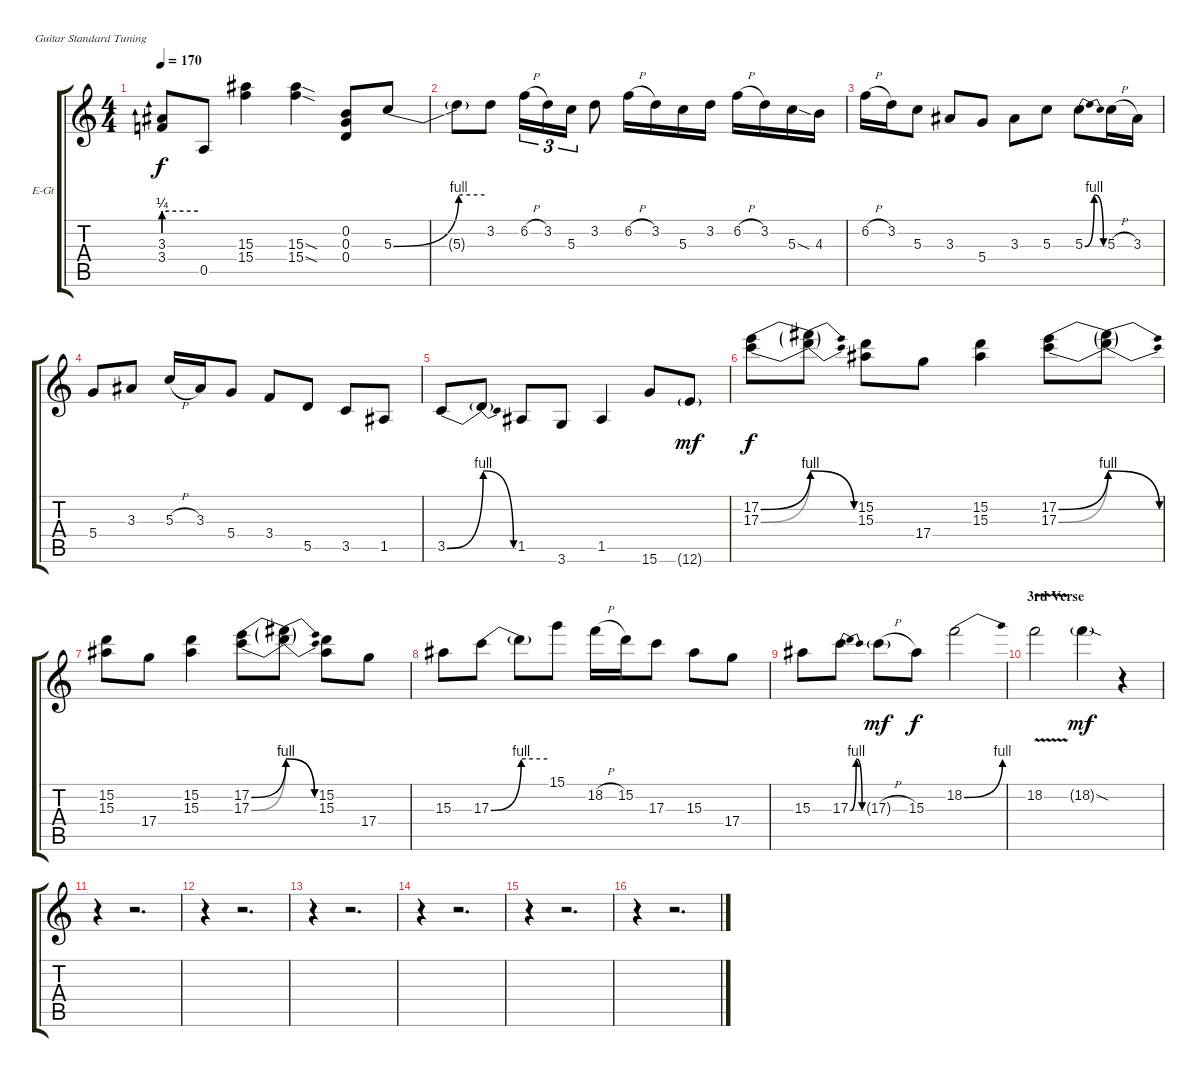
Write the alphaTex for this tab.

\bracketExtendMode groupsimilarinstruments
\firstSystemTrackNameOrientation horizontal
\otherSystemsTrackNameOrientation horizontal
\track ("Guitar 2" "E-Gt") {instrument distortionguitar}
\staff {score tabs}
\tuning (E4 B3 G3 D3 A2 E2)
\ts (4 4)
\tempo 170
\clef g2
\ks c
(3.3{be (hold 0 1 60 1) t} 3.4{be (hold 0 1 60 1) t}).8{dy f} 0.5.8 (15.3 15.4).4 (15.3{sod} 15.4{sod}).4 (0.2 0.3 0.4).8 5.3{be (bend 0 0 60 4)}.8 |
5.3{be (hold 0 4 60 4) t}.8 3.2.8 6.2{h}.16{tu (3 2)} 3.2.16{tu (3 2)} 5.3.16{tu (3 2)} 3.2.8 6.2{h}.16 3.2.16 5.3.16 3.2.16 6.2{h}.16 3.2.16 5.3{sod}.16 4.3.16 |
6.2{h}.16 3.2.16 5.3.8 3.3.8 5.4.8 3.3.8 5.3.8 5.3{be (bendrelease 0 0 30 4 30 4 60 0)}.8 5.3{h}.16 3.3.16 |
5.4.8 3.3.8 5.3{h}.16 3.3.16 5.4.8 3.4.8 5.5.8 3.5.8 1.5.8 |
3.5{be (bend 0 0 60 4)}.8 3.5{be (release 0 4 60 0) t}.8 1.5.8 3.6.8 1.5.4 15.6.8 12.6{g}.8{dy mf} |
(17.2{be (bend 0 0 60 4)} 17.3{be (bend 0 0 60 4)}).8{dy f} (17.2{be (release 0 4 60 0) t} 17.3{be (release 0 4 60 0) t}).8 (15.2 15.3).8 17.4.8 (15.2 15.3).4 (17.2{be (bend 0 0 60 4)} 17.3{be (bend 0 0 60 4)}).8 (17.2{be (release 0 4 60 0) t} 17.3{be (release 0 4 60 0) t}).8 |
(15.2 15.3).8 17.4.8 (15.2 15.3).4 (17.2{be (bend 0 0 60 4)} 17.3{be (bend 0 0 60 4)}).8 (17.2{be (release 0 4 60 0) t} 17.3{be (release 0 4 60 0) t}).8 (15.2 15.3).8 17.4.8 |
15.3.8 17.3{be (bend 0 0 60 4)}.8 17.3{be (hold 0 4 60 4) t}.8 15.1.8 18.2{h}.16 15.2.16 17.3.8 15.3.8 17.4.8 |
15.3.8 17.3{be (bendrelease 0 0 30 4 30 4 60 0)}.8 17.3{h g}.8{dy mf} 15.3.8{dy f} 18.2{be (bend 0 0 60 4)}.2 |
\section ("" "3rd Verse")
18.2{v}.2 18.2{sod g}.4{dy mf} r.4 |
r.4 r.2{d} |
r.4 r.2{d} |
r.4 r.2{d} |
r.4 r.2{d} |
r.4 r.2{d} |
r.4 r.2{d}
